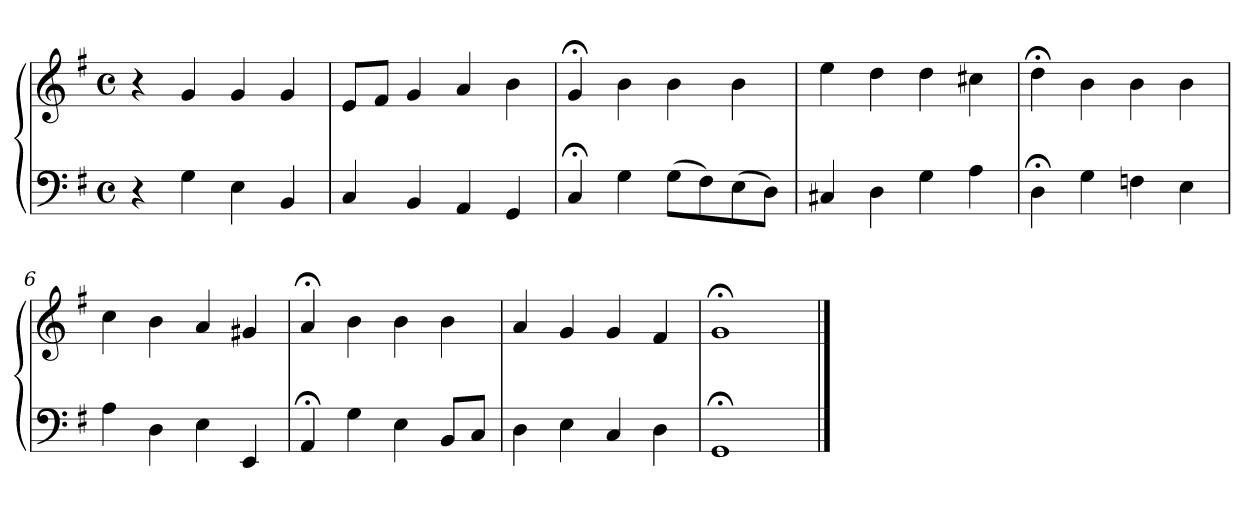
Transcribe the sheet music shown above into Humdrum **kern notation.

**kern	**kern
*part1	*part1
*staff2	*staff1
*clefF4	*clefG2
*k[f#]	*k[f#]
*M4/4	*M4/4
*met(c)	*met(c)
=1	=1
4r	4r
4G	4g
4E	4g
4BB	4g
=2	=2
4C	8eL
.	8f#J
4BB	4g
4AA	4a
4GG	4b
=3	=3
4C;<	4g;<
4G	4b
(8GL	4b
8F#)	.
(8E	4b
8DJ)	.
=4	=4
4C#X	4ee
4D	4dd
4G	4dd
4A	4cc#X
=5	=5
4D;<	4dd;<
4G	4b
4Fn	4b
4E	4b
=6	=6
4A	4cc
4D	4b
4E	4a
4EE	4g#X
!!LO:LB:g=z
=7	=7
4AA;<	4a;<
4G	4b
4E	4b
8BBL	4b
8CJ	.
=8	=8
4D	4a
4E	4g
4C	4g
4D	4f#
=9	=9
1GG;<	1g;<
==	==
*-	*-
